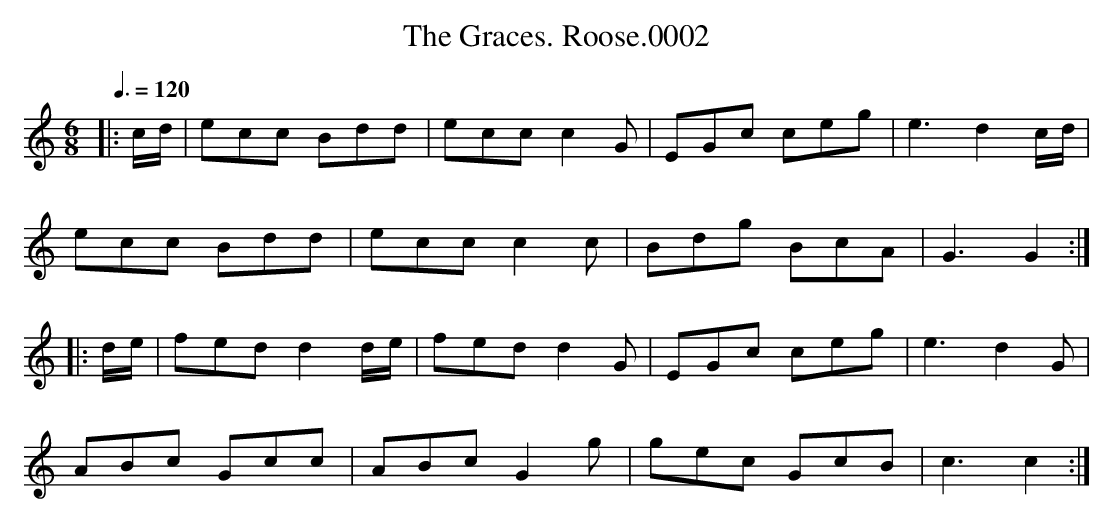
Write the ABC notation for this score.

X:1
T:Graces. Roose.0002, The
M:6/8
L:1/8
Q:3/8=120
K:C
|: c/d/ | ecc Bdd | ecc c2G | EGc ceg | e3 d2c/d/ |
ecc Bdd | ecc c2c | Bdg BcA | G3 G2 :|
|: d/e/ | fed d2d/e/ | fed d2G | EGc ceg | e3 d2G |
ABc Gcc | ABc G2g | gec GcB | c3 c2 :|
